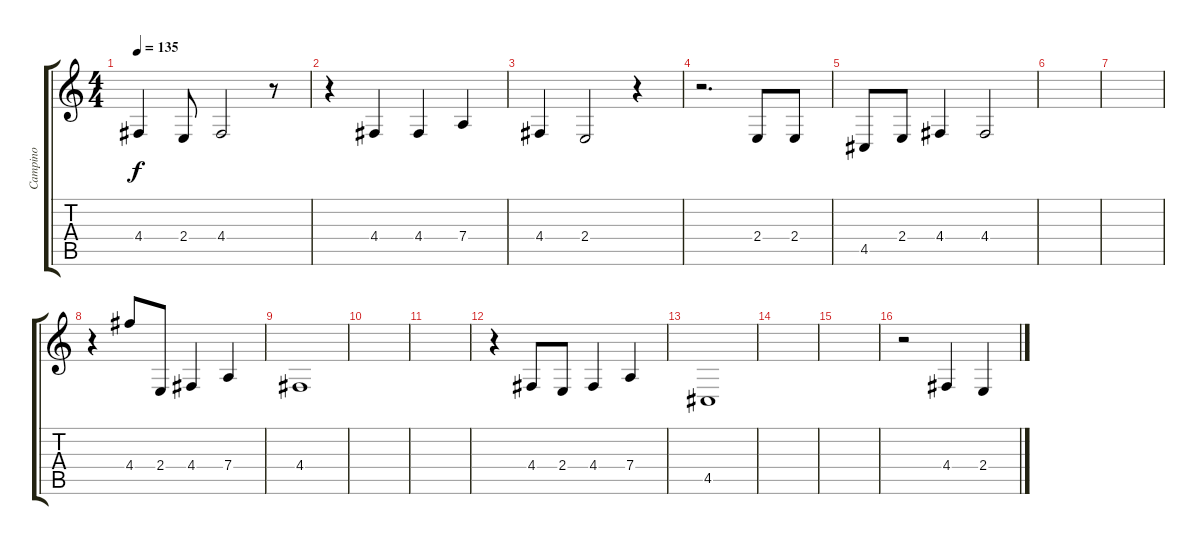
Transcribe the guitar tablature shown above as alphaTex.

\track ("Campino" "Campino") {instrument violin}
\staff {score tabs}
\tuning (E4 B3 G3 D3 A2 E2) {hide}
\ts (4 4)
\tempo 135
\clef g2
\ks c
4.4.4{dy f} 2.4.8 4.4.2 r.8 |
r.4 4.4.4 4.4.4 7.4.4 |
4.4.4 2.4.2 r.4 |
r.2{d} 2.4.8 2.4.8 |
4.5.8 2.4.8 4.4.4 4.4.2 |
|
|
r.4 4.4.8{ot 15mb} 2.4.8 4.4.4 7.4.4 |
4.4.1 |
|
|
r.4 4.4.8 2.4.8 4.4.4 7.4.4 |
4.5.1 |
|
|
r.2 4.4.4 2.4.4
